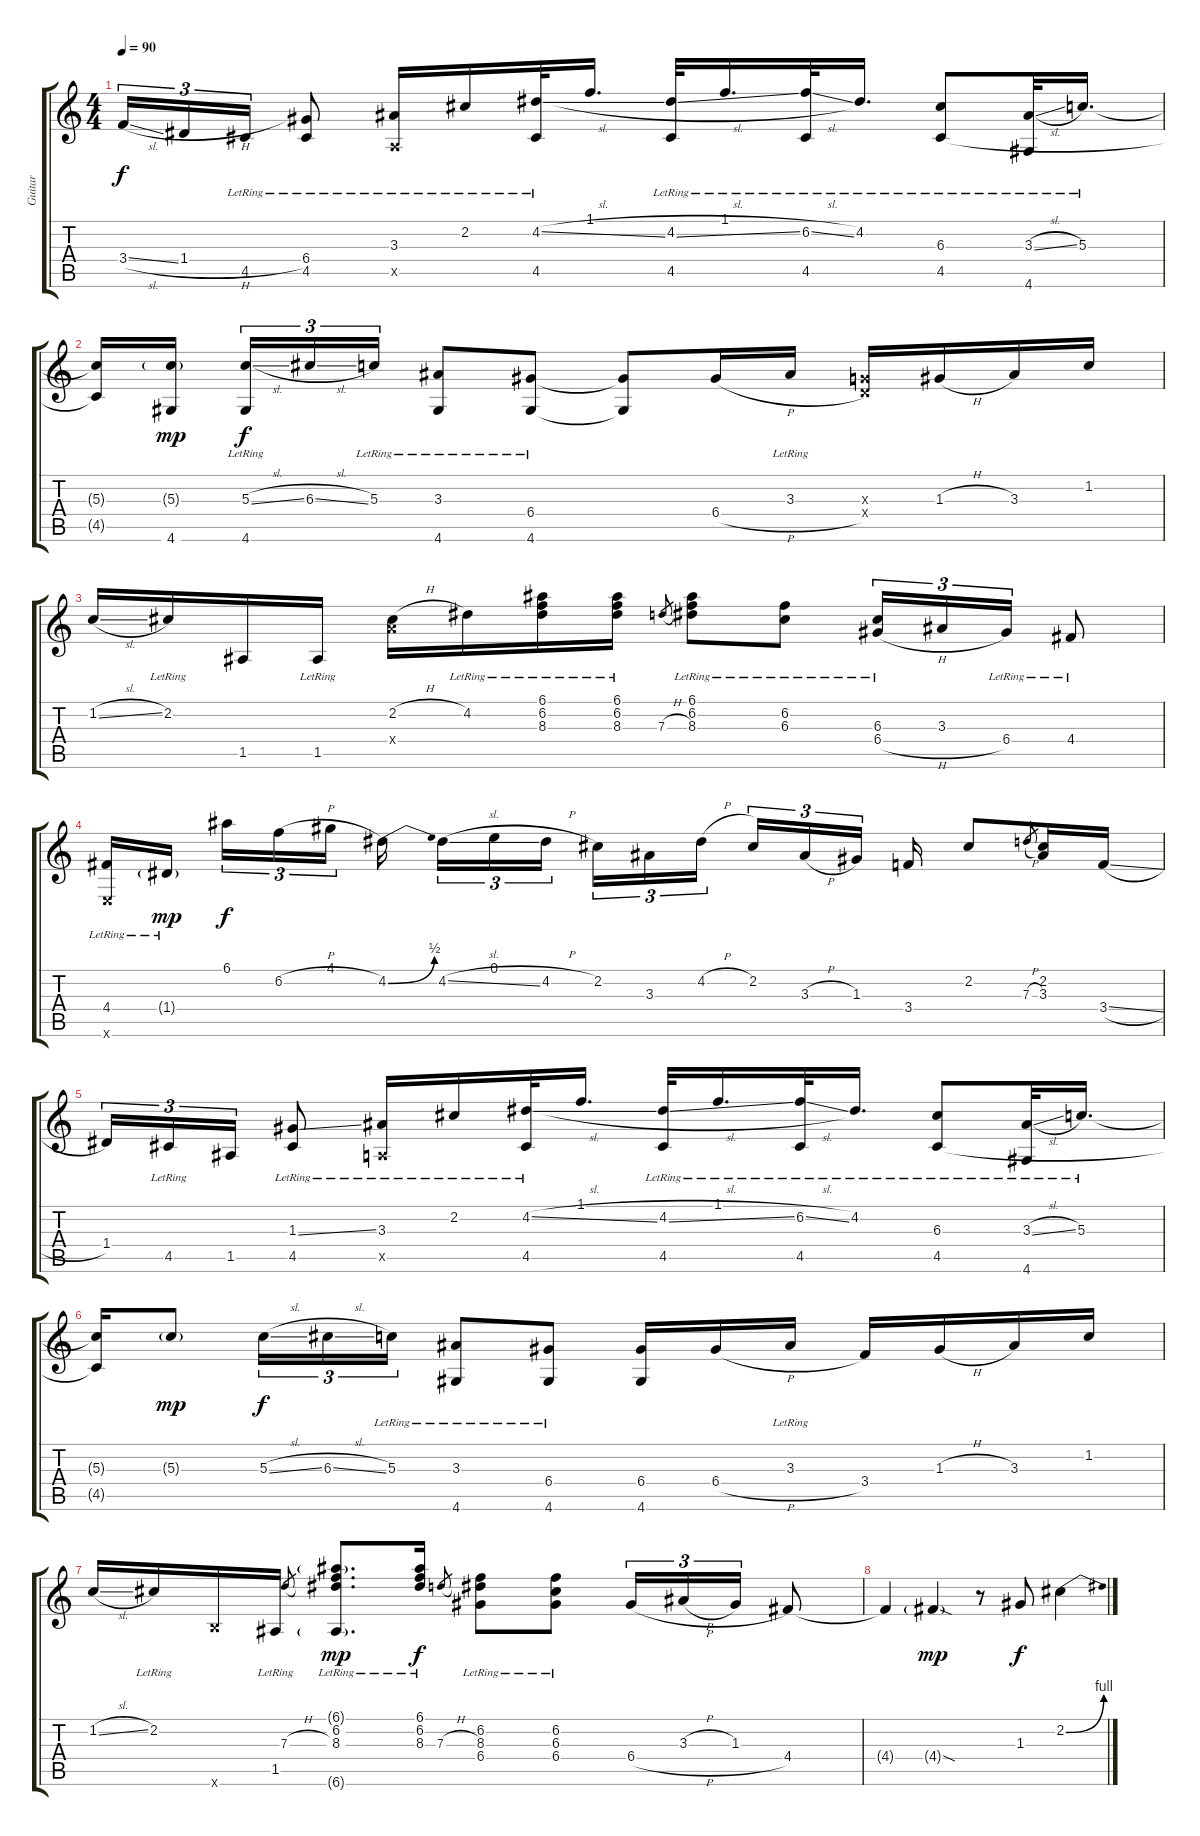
\track ("Guitar" "Guitar") {instrument acousticguitarsteel}
\staff {score tabs}
\tuning (E4 B3 G3 D3 A2 E2) {hide}
\ts (4 4)
\tempo 90
\clef g2
\ks c
3.4{sl}.16{tu (3 2) dy f} 1.4{h}.16{tu (3 2)} 4.5{lr}.16{tu (3 2)} (6.4 4.5{lr}).8 (3.3{lr} 0.5{x}).16 2.2{lr}.16 (4.2{sl} 4.5{lr}).32 1.1.16{d} (4.2{sl} 4.5{lr}).32 1.1{lr}.16{d} (6.2{sl} 4.5{lr}).32 4.2{lr}.16{d} (6.3{lr} 4.5{lr}).8 (3.3{sl} 4.6{lr}).32 5.3{lr}.16{d} |
(5.3{t} 4.5{t}).16 (5.3{g} 4.6).16{dy mp beam splitsecondary} (5.3{sl} 4.6{lr}).16{tu (3 2) dy f} 6.3{sl}.16{tu (3 2)} 5.3{lr}.16{tu (3 2)} (3.3{lr} 4.6{lr}).8 (6.4{lr} 4.6{lr}).8 (6.4{t} 4.6{t}).8 6.4{h}.16 3.3{lr}.16 (0.3{x} 0.4{x}).16 1.3{h}.16 3.3.16 1.2.16 |
1.2{sl}.16 2.2{lr}.16 1.5.16 1.5{lr}.16 (2.2{h} 7.4{x}).16 4.2{lr}.16 (6.1{lr} 6.2{lr} 8.3{lr}).16 (6.1{lr} 6.2{lr} 8.3{lr}).16 7.3{h}.8{gr} (6.1{lr} 6.2{lr} 8.3{lr}).8 (6.2{lr} 6.3{lr}).8 (6.3{lr} 6.4{h}).16{tu (3 2)} 3.3.16{tu (3 2)} 6.4{lr}.16{tu (3 2)} 4.4{lr}.8 |
(4.4{lr} 0.6{x}).16 1.4{g lr}.16{dy mp beam splitsecondary} 6.1.16{tu (3 2) dy f} 6.2{h}.16{tu (3 2)} 4.1.16{tu (3 2)} 4.2{be (bend 0 0 60 2)}.16{beam splitsecondary} 4.2{sl}.16{tu (3 2)} 0.1.16{tu (3 2)} 4.2{h}.16{tu (3 2) beam splitsecondary} 2.2.16{tu (3 2)} 3.3.16{tu (3 2)} 4.2{h}.16{tu (3 2) beam splitsecondary} 2.2.16{tu (3 2)} 3.3{h}.16{tu (3 2)} 1.3.16{tu (3 2) beam splitsecondary} 3.4.16 2.2.8 7.3{h}.8{gr} (2.2 3.3).16 3.4{sl}.16 |
1.4.16{tu (3 2)} 4.5{lr}.16{tu (3 2)} 1.5.16{tu (3 2)} (1.3{ss} 4.5{lr}).8 (3.3{lr} 0.5{x}).16 2.2{lr}.16 (4.2{sl} 4.5{lr}).32 1.1.16{d} (4.2{sl} 4.5{lr}).32 1.1{lr}.16{d} (6.2{sl} 4.5{lr}).32 4.2{lr}.16{d} (6.3{lr} 4.5{lr}).8 (3.3{sl} 4.6{lr}).32 5.3{lr}.16{d} |
(5.3{t} 4.5{t}).16 5.3{g}.8{dy mp} 5.3{sl}.16{tu (3 2) dy f} 6.3{sl}.16{tu (3 2)} 5.3{lr}.16{tu (3 2)} (3.3{lr} 4.6{lr}).8 (6.4{lr} 4.6{lr}).8 (6.4 4.6).16 6.4{h}.16 3.3{lr}.16 3.4.16 1.3{h}.16 3.3.16 1.2.16 |
1.2{sl}.16 2.2{lr}.16 7.6{x}.16 1.5{lr}.16 7.3{h}.8{gr} (6.1{g lr} 6.2{lr} 8.3{lr} 6.6{g lr}).8{d dy mp} (6.1{lr} 6.2{lr} 8.3{lr}).16{dy f} 7.3{h}.8{gr} (6.2{lr} 8.3{lr} 6.4{lr}).8 (6.2{lr} 6.3{lr} 6.4{lr}).8 6.4{h}.16{tu (3 2)} 3.3{h}.16{tu (3 2)} 1.3.16{tu (3 2)} 4.4.8 |
4.4{t}.4 4.4{sod g}.4{dy mp} r.8 1.3.8{dy f} 2.2{be (bend 0 0 60 4)}.4
